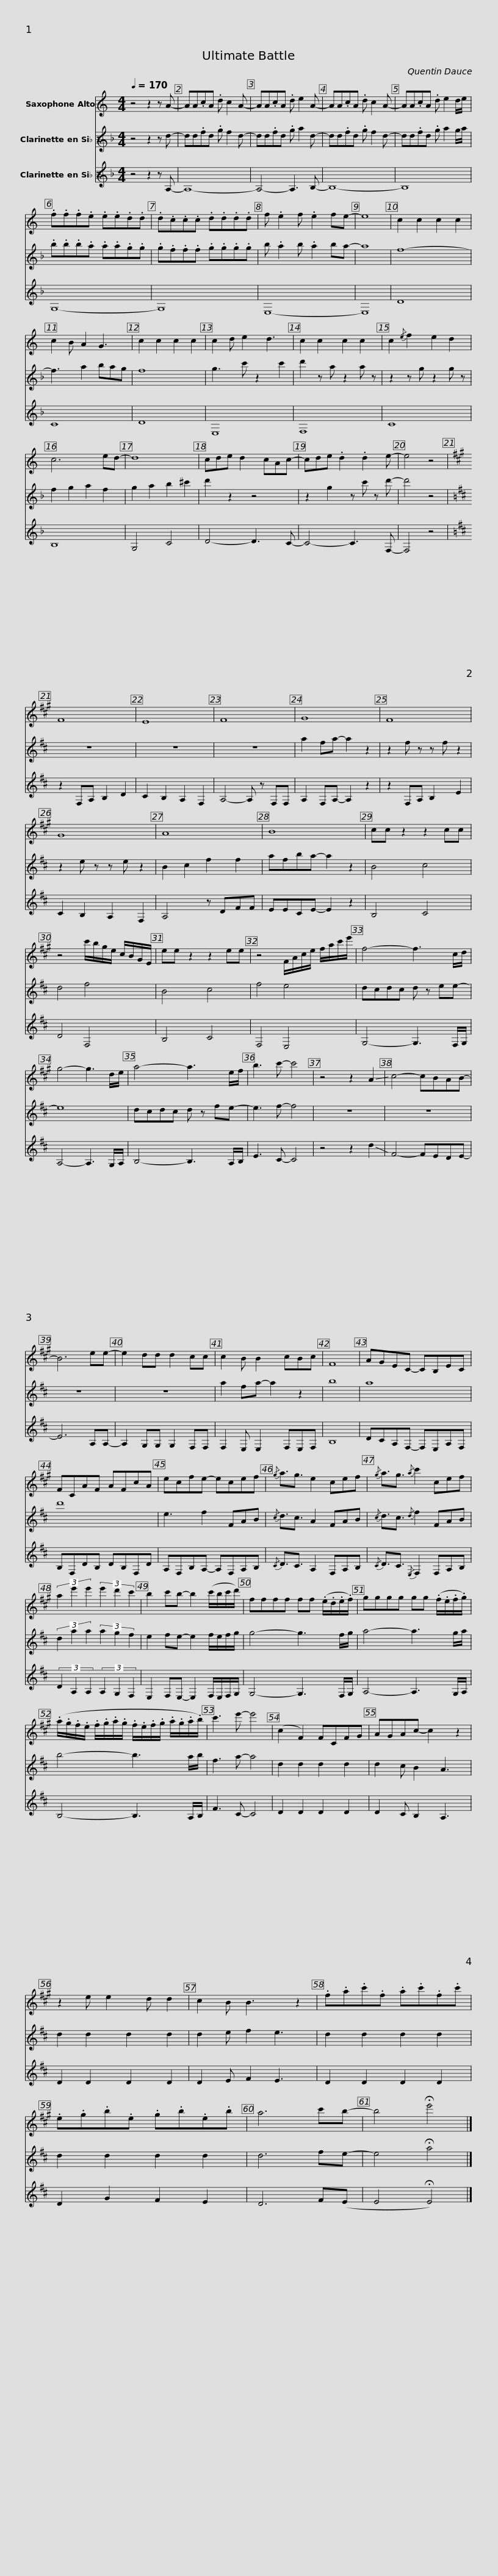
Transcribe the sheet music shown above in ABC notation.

X:1
%%score 1 2 3
L:1/8
Q:1/4=170
M:4/4
I:linebreak $
K:none
V:1 treble transpose=-9
V:2 treble transpose=-2
V:3 treble transpose=-2
V:1
[K:C] z4 z2 z A- | AA.cA .d c2 A- | AA.cA .d e2 A- | AA.cA .d c2 A- | AA.cA .d e2 d/e/ |$ %5
 .f.f.f.e .e.e.d.d | .d.c.c.c .d.d.d.d | f .e2 f .e2 fe- | e8 | c2 c2 c2 c2 | %10
 c2 B A2 G3 |$ c2 c2 c2 c2 | c2 d e2 d3 | c2 c2 c2 c2 | c2{/e} f2 e2 d2 | %15
 c6 ed- | d8 |$ cde d2 cAc- | cde .d2 .d2 e- | e4 z4 | %20
[K:A] F8 | E8 | F8 |$ G8 | F8 | %25
 G8 | A8 | B8 | cc z2 z2 cc |$ z4 c'/b/g/e/ c/B/G/E/ | %30
 ee z2 z2 ee | z4 F/A/c/e/ f/a/c'/e'/ | f4- f3 c/d/ | g4- g3 d/e/ |$ a4- a3 e/f/ | %35
 b3 c'- c'4 | z4 z2 !-(!A2 | !-)!c4- cBAB- | B6 ee- | e2 dd d2 cc |$ %40
 c2 B B2 cBc | F8 | AGEC- CB,EC | FCAF AFcA |$ ecfe- ecef | %45
{/g} a3/2g3/2 e2 cef |{/g} a3/2g3/2{/a} c'2 cef | (3a2 e'2 e'2 (3e'2 d'2 c'2 |$ b2 c'b- b2 (c'/b/c'/d'/) | ffff ff (.e/.d/.e/.f/) | %50
 gggg gg (.f/.e/.f/.g/) |$ (.a/.g/.f/.e/ .f/.g/.a/.g/ .f/.e/.f/.g/ .a/.g/.a/.b/) | c'3 e'- e'4 | (c2 F2) FCFG | AGAc- c2 z2 | %55
 z2 e e2 d d2 |$ c2 B B3 z2 | .f.a.c'.f .a.c'.f.c' | .e.g.b.e .g.b.e.b | a6 c'b- | %60
 b4 !fermata!e'4 |] %61
V:2
[K:F] z4 z2 z d- | dd.fd .g f2 d- | dd.fd .g a2 d- | dd.fd .g f2 d- | dd.fd .g a2 g/a/ |$ %5
 .b.b.b.a .a.a.g.g | .g.f.f.f .g.g.g.g | b .a2 b .a2 ba- | a8 | f8- | %10
 f3 a2 bag |$ f8 | g3 c' z2 c'2 | d'2 z a z2 a z | z2 z g z2 g z | %15
 f2 g2 a2 f2 | g2 a2 b2 ^c'2 |$ d'2 z2 z4 | z2 g2 z c' z d'- | d'4 z4 | %20
[K:D] z8 | z8 | z8 |$ a2 fa- a2 z2 | z2 f z z f z2 | %25
 z2 e z z e z2 | B2 c2 f2 f2 | afba- a2 z2 | B4 c4 |$ d4 f4 | %30
 B4 c4 | f4 e4 | dcdc d z ee- | e8 |$ dcdc d z fe- | %35
 e3 f- f4 | z8 | z8 | z8 | z8 |$ %40
 a2 fa- a2 z2 | b8 | a8 | d'8 |$ e3 f2 FAB | %45
{/c} d3/2c3/2 A2 FAB |{/c} d3/2c3/2{/d} f2 FAB | (3d2 a2 a2 (3a2 g2 f2 |$ e2 fe- e2 f/e/f/g/ | g4- g3 f/g/ | %50
 a4- a3 g/a/ |$ b4- b3 a/b/ | f3 a- a4 | d2 d2 d2 d2 | d2 c B2 A3 | %55
 d2 d2 d2 d2 |$ d2 e f2 e3 | d2 d2 d2 d2 | d2 d2 d2 d2 | d6 fe- | %60
 e4 !fermata!a4 |] %61
V:3
[K:F] z4 z2 z A,- | A,8- | A,4- A,3 B,- | B,8- | B,8 |$ %5
 G,8- | G,8 | E,8- | E,8 | D8 | %10
 C8 |$ D8 | E,8 | F,8 | C8 | %15
 B,8 | G,4 C4 |$ D4- D3 C- | C4- C3 F,- | F,4 z4 | %20
[K:D] z2 F,A, B,2 D2 | C2 B,2 A,2 F,2 | A,4- A, z F,F, |$ A,2 F,A,- A,2 z2 | z2 F,A, B,2 E2 | %25
 C2 B,2 A,2 F,2 | A,4 z DFF | EECE- E2 z2 | B,4 C4 |$ D4 F,4 | %30
 B,4 C4 | F,4 E,4 | G,4- G,3 F,/G,/ | A,4- A,3 G,/A,/ |$ B,4- B,3 A,/B,/ | %35
 E3 C- C4 | z4 z2 !-(!d2 | !-)!F4- FEDE- | E6 A,A,- | A,2 G,G, G,2 F,F, |$ %40
 F,2 E, E,2 F,E,F, | B,8 | DCA,F,- F,E,A,F, | B,F,DB, DB,F,D |$ A,F,B,A,- A,F,A,B, | %45
{/C} D3/2C3/2 A,2 F,A,B, |{/C} D3/2C3/2{/E,} F,2 F,A,B, | (3D2 A,2 A,2 (3A,2 G,2 F,2 |$ E,2 F,E,- E,2 F,/E,/F,/G,/ | G,4- G,3 F,/G,/ | %50
 A,4- A,3 G,/A,/ |$ B,4- B,3 A,/B,/ | F3 C- C4 | D2 D2 D2 D2 | D2 C B,2 A,3 | %55
 D2 D2 D2 D2 |$ D2 E F2 E3 | D2 D2 D2 D2 | D2 G2 F2 E2 | D6 F(E | %60
 E4 !fermata!E4) |] %61
